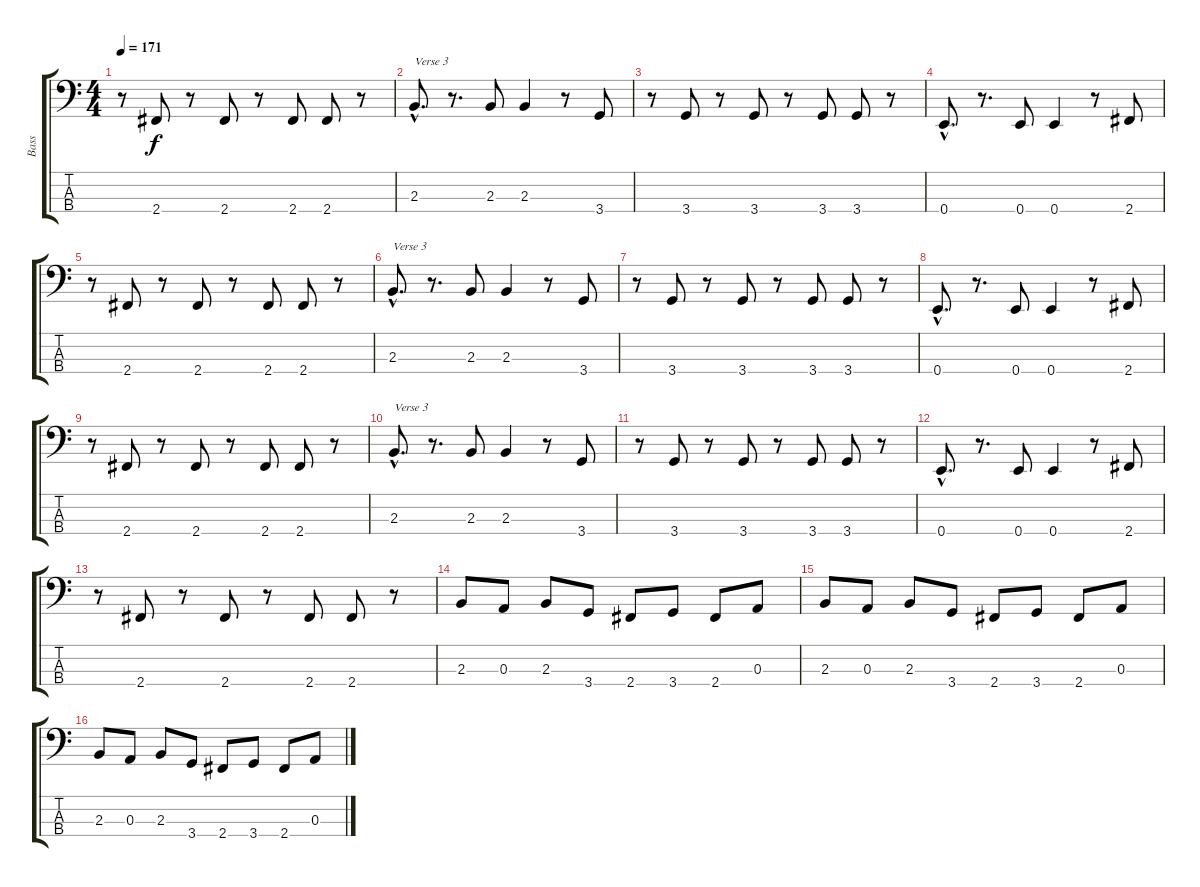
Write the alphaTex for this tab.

\track ("Bass" "Bass") {instrument electricbassfinger}
\staff {score tabs}
\tuning (G2 D2 A1 E1) {hide}
\ts (4 4)
\tempo 171
\clef f4
\ks c
r.8{dy f} 2.4.8 r.8 2.4.8 r.8 2.4.8 2.4.8 r.8 |
2.3{hac}.8{d txt "Verse 3"} r.8{d} 2.3.8 2.3.4 r.8 3.4.8 |
r.8 3.4.8 r.8 3.4.8 r.8 3.4.8 3.4.8 r.8 |
0.4{hac}.8{d} r.8{d} 0.4.8 0.4.4 r.8 2.4.8 |
r.8 2.4.8 r.8 2.4.8 r.8 2.4.8 2.4.8 r.8 |
2.3{hac}.8{d txt "Verse 3"} r.8{d} 2.3.8 2.3.4 r.8 3.4.8 |
r.8 3.4.8 r.8 3.4.8 r.8 3.4.8 3.4.8 r.8 |
0.4{hac}.8{d} r.8{d} 0.4.8 0.4.4 r.8 2.4.8 |
r.8 2.4.8 r.8 2.4.8 r.8 2.4.8 2.4.8 r.8 |
2.3{hac}.8{d txt "Verse 3"} r.8{d} 2.3.8 2.3.4 r.8 3.4.8 |
r.8 3.4.8 r.8 3.4.8 r.8 3.4.8 3.4.8 r.8 |
0.4{hac}.8{d} r.8{d} 0.4.8 0.4.4 r.8 2.4.8 |
r.8 2.4.8 r.8 2.4.8 r.8 2.4.8 2.4.8 r.8 |
2.3.8 0.3.8 2.3.8 3.4.8 2.4.8 3.4.8 2.4.8 0.3.8 |
2.3.8 0.3.8 2.3.8 3.4.8 2.4.8 3.4.8 2.4.8 0.3.8 |
2.3.8 0.3.8 2.3.8 3.4.8 2.4.8 3.4.8 2.4.8 0.3.8
